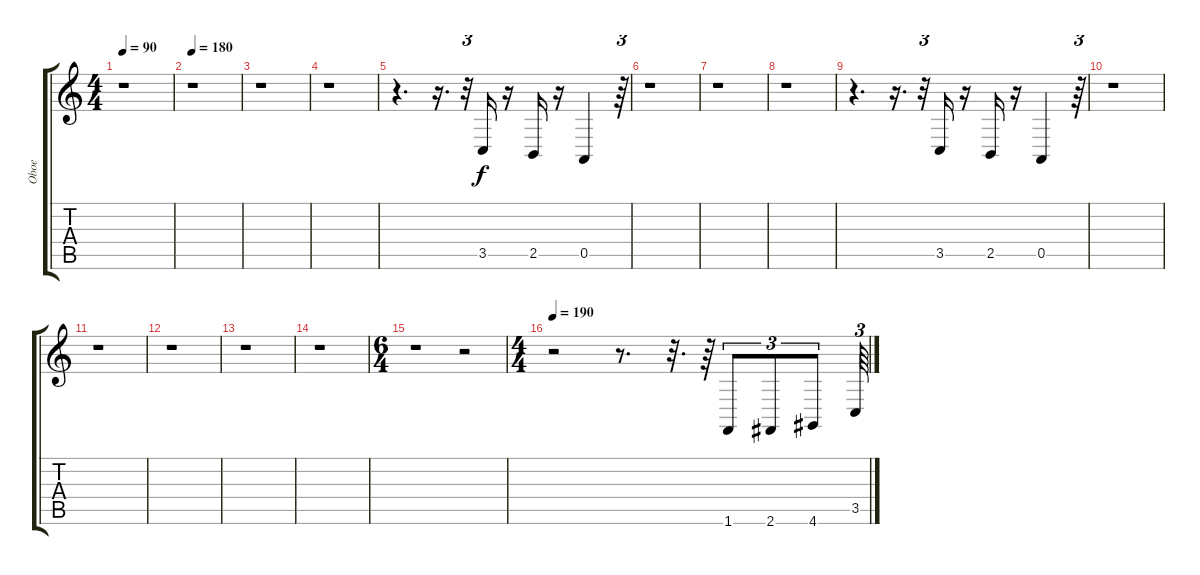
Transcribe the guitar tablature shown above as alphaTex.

\track ("Oboe" "Oboe") {instrument oboe}
\staff {score tabs}
\tuning (E4 B3 G3 D3 A2 E2) {hide}
\ts (4 4)
\tempo 90
\clef g2
\ks c
r.1{dy f} |
\tempo 180
r.1 |
r.1 |
r.1 |
r.4{d} r.16{d} r.32{tu (3 2)} 3.5.16{balance 6 instrument brasssection} r.16 2.5.16 r.16 0.5.4 r.64{tu (3 2)} |
r.1 |
r.1 |
r.1 |
r.4{d} r.16{d} r.32{tu (3 2)} 3.5.16 r.16 2.5.16 r.16 0.5.4 r.64{tu (3 2)} |
r.1 |
r.1 |
r.1 |
r.1 |
r.1 |
\ts (6 4)
r.1 r.2 |
\ts (4 4)
\tempo 190
r.2 r.8{d} r.32{d} r.64 1.6.8{tu (3 2)} 2.6.8{tu (3 2)} 4.6.8{tu (3 2)} 3.5.64{tu (3 2)}
